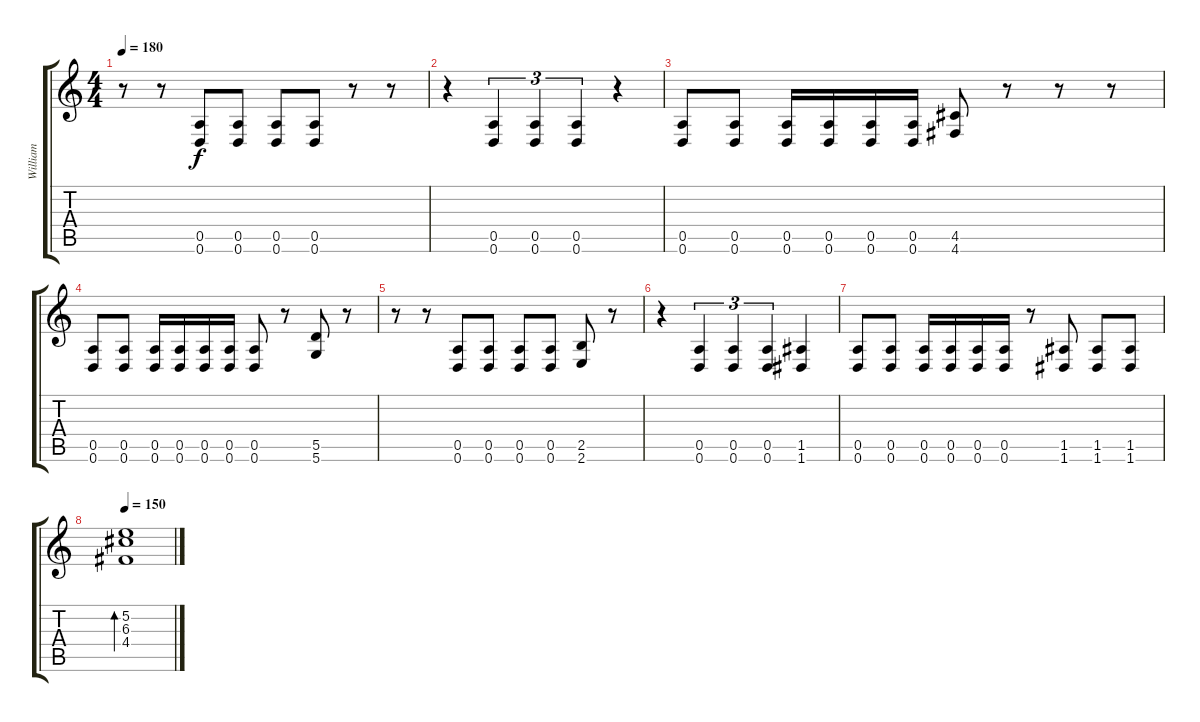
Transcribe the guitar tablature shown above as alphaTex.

\track ("William" "William") {instrument distortionguitar}
\staff {score tabs}
\tuning (E4 B3 G3 D3 A2 D2) {hide}
\ts (4 4)
\tempo 180
\clef g2
\ks c
r.8{dy f} r.8 (0.5 0.6).8 (0.5 0.6).8 (0.5 0.6).8 (0.5 0.6).8 r.8 r.8 |
r.4 (0.5 0.6).4{tu (3 2)} (0.5 0.6).4{tu (3 2)} (0.5 0.6).4{tu (3 2)} r.4 |
(0.5 0.6).8 (0.5 0.6).8 (0.5 0.6).16 (0.5 0.6).16 (0.5 0.6).16 (0.5 0.6).16 (4.5 4.6).8 r.8 r.8 r.8 |
(0.5 0.6).8 (0.5 0.6).8 (0.5 0.6).16 (0.5 0.6).16 (0.5 0.6).16 (0.5 0.6).16 (0.5 0.6).8 r.8 (5.5 5.6).8 r.8 |
r.8 r.8 (0.5 0.6).8 (0.5 0.6).8 (0.5 0.6).8 (0.5 0.6).8 (2.5 2.6).8 r.8 |
r.4 (0.5 0.6).4{tu (3 2)} (0.5 0.6).4{tu (3 2)} (0.5 0.6).4{tu (3 2)} (1.5 1.6).4 |
(0.5 0.6).8 (0.5 0.6).8 (0.5 0.6).16 (0.5 0.6).16 (0.5 0.6).16 (0.5 0.6).16 r.8 (1.5 1.6).8 (1.5 1.6).8 (1.5 1.6).8 |
\tempo 150
(5.2 6.3 4.4).1{bd 240}
